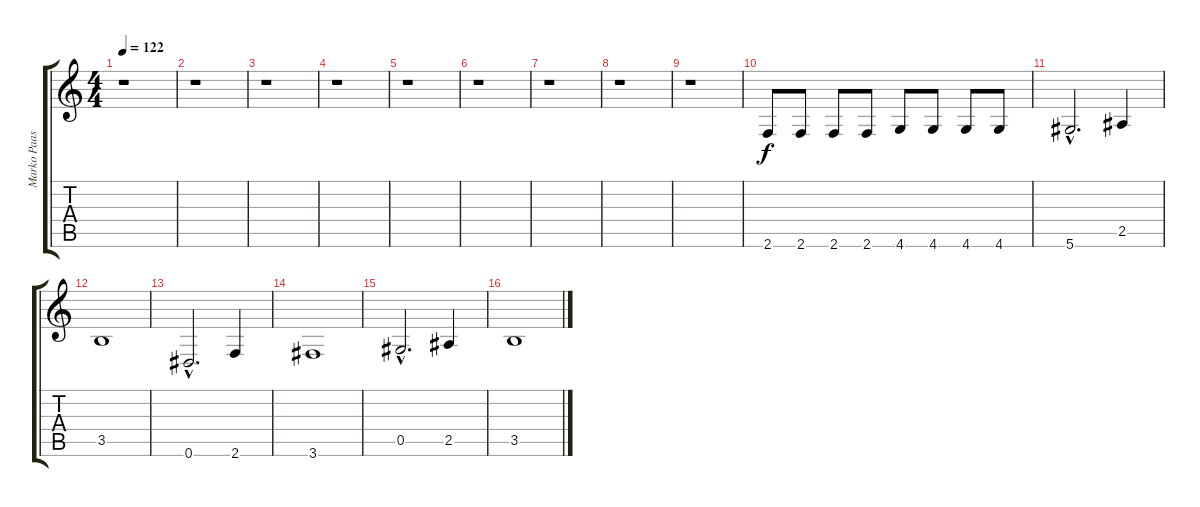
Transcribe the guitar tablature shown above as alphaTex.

\track ("Marko Paasikoski" "Marko Paas") {instrument electricbassfinger}
\staff {score tabs}
\tuning (Eb4 Bb3 Gb3 Db3 Ab2 Eb2) {hide}
\ts (4 4)
\tempo 122
\clef g2
\ks c
r.1{dy f} |
r.1 |
r.1 |
r.1 |
r.1 |
r.1 |
r.1 |
r.1 |
r.1 |
2.6.8 2.6.8 2.6.8 2.6.8 4.6.8 4.6.8 4.6.8 4.6.8 |
5.6{hac}.2{d} 2.5.4 |
3.5.1 |
0.6{hac}.2{d} 2.6.4 |
3.6.1 |
0.5{hac}.2{d} 2.5.4 |
3.5.1
